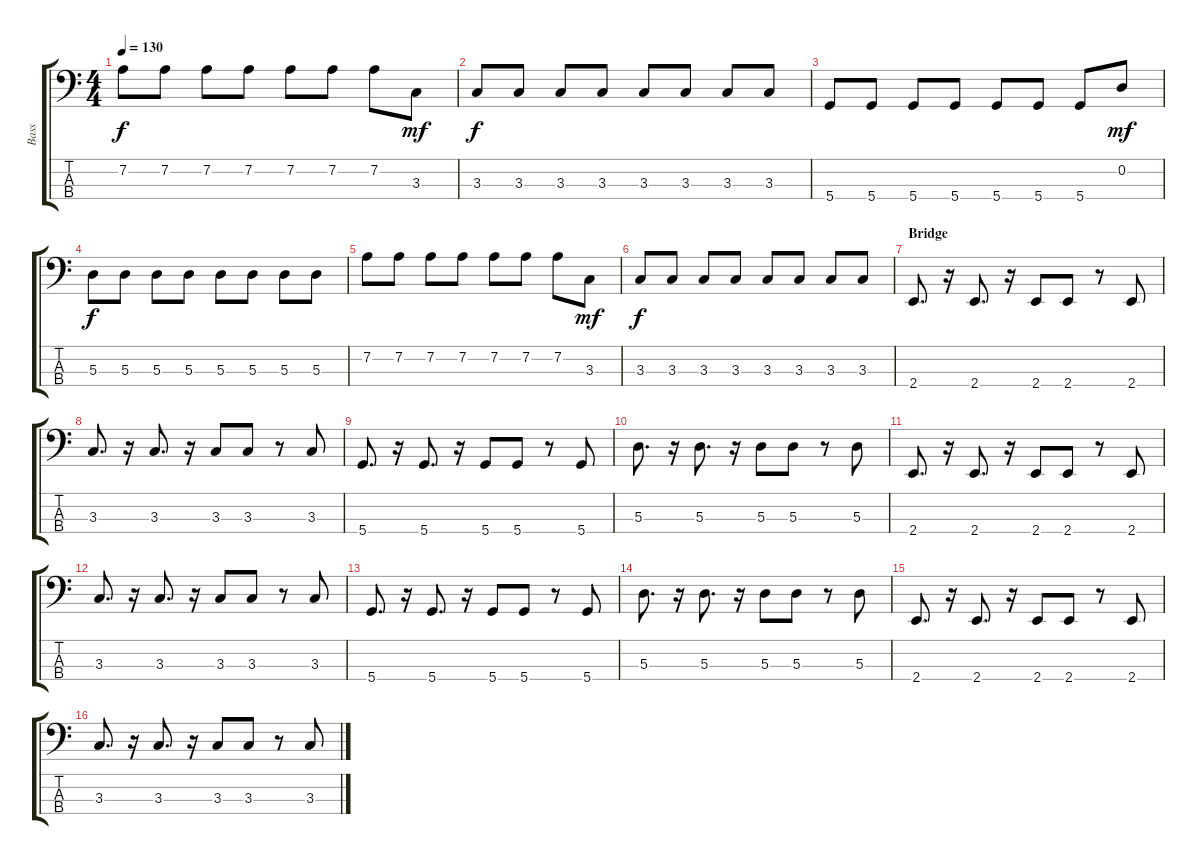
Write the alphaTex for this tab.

\track ("Bass" "Bass") {instrument synthbass1}
\staff {score tabs}
\tuning (G2 D2 A1 D1) {hide}
\ts (4 4)
\tempo 130
\clef f4
\ks c
7.2.8{dy f} 7.2.8 7.2.8 7.2.8 7.2.8 7.2.8 7.2.8 3.3.8{dy mf} |
3.3.8{dy f} 3.3.8 3.3.8 3.3.8 3.3.8 3.3.8 3.3.8 3.3.8 |
5.4.8 5.4.8 5.4.8 5.4.8 5.4.8 5.4.8 5.4.8 0.2.8{dy mf} |
5.3.8{dy f} 5.3.8 5.3.8 5.3.8 5.3.8 5.3.8 5.3.8 5.3.8 |
7.2.8 7.2.8 7.2.8 7.2.8 7.2.8 7.2.8 7.2.8 3.3.8{dy mf} |
3.3.8{dy f} 3.3.8 3.3.8 3.3.8 3.3.8 3.3.8 3.3.8 3.3.8 |
\section ("" "Bridge")
2.4.8{d} r.16 2.4.8{d} r.16 2.4.8 2.4.8 r.8 2.4.8 |
3.3.8{d} r.16 3.3.8{d} r.16 3.3.8 3.3.8 r.8 3.3.8 |
5.4.8{d} r.16 5.4.8{d} r.16 5.4.8 5.4.8 r.8 5.4.8 |
5.3.8{d} r.16 5.3.8{d} r.16 5.3.8 5.3.8 r.8 5.3.8 |
2.4.8{d} r.16 2.4.8{d} r.16 2.4.8 2.4.8 r.8 2.4.8 |
3.3.8{d} r.16 3.3.8{d} r.16 3.3.8 3.3.8 r.8 3.3.8 |
5.4.8{d} r.16 5.4.8{d} r.16 5.4.8 5.4.8 r.8 5.4.8 |
5.3.8{d} r.16 5.3.8{d} r.16 5.3.8 5.3.8 r.8 5.3.8 |
2.4.8{d} r.16 2.4.8{d} r.16 2.4.8 2.4.8 r.8 2.4.8 |
3.3.8{d} r.16 3.3.8{d} r.16 3.3.8 3.3.8 r.8 3.3.8
